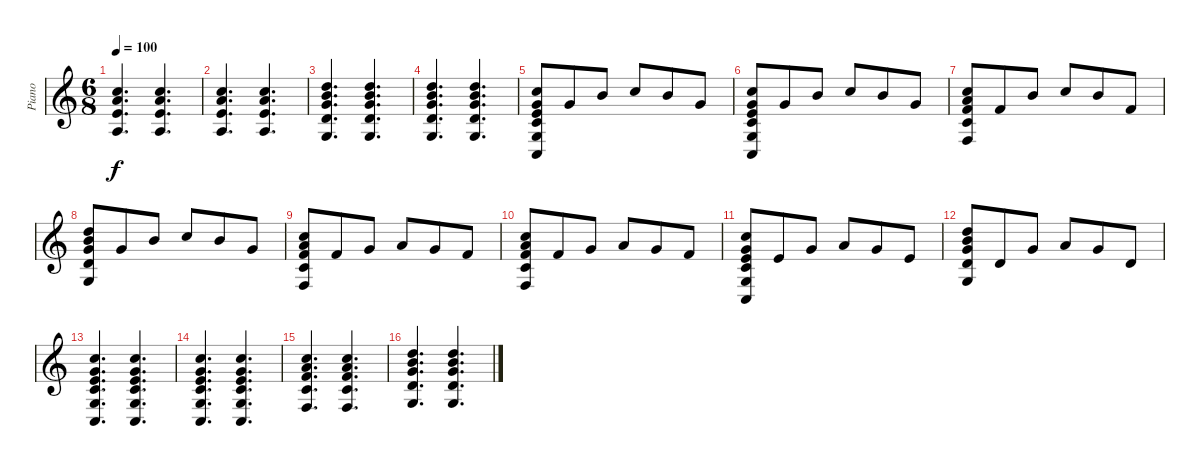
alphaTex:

\track ("Piano" "Piano") {instrument honkytonkpiano}
\staff {score}
\tuning (E4 B3 G3 D3 A2 E2) {hide}
\ts (6 8)
\tempo 100
\clef g2
\ks c
(8.1 10.2 9.3 7.4).4{d dy f} (8.1 10.2 9.3 7.4).4{d} |
(8.1 10.2 9.3 7.4).4{d} (8.1 10.2 9.3 7.4).4{d} |
(10.1 12.2 12.3 12.4 10.5).4{d} (10.1 12.2 12.3 12.4 10.5).4{d} |
(10.1 12.2 12.3 12.4 10.5).4{d} (10.1 12.2 12.3 12.4 10.5).4{d} |
(8.1 8.2 9.3 10.4 10.5 8.6).8 8.2.8 12.2.8 8.1.8 12.2.8 8.2.8 |
(8.1 8.2 9.3 10.4 10.5 8.6).8 8.2.8 12.2.8 8.1.8 12.2.8 8.2.8 |
(8.1 10.2 10.3 10.4 8.5).8 10.3.8 12.2.8 8.1.8 12.2.8 10.3.8 |
(10.1 12.2 12.3 12.4 10.5).8 12.3.8 12.2.8 8.1.8 12.2.8 12.3.8 |
(8.1 10.2 10.3 10.4 8.5).8 10.3.8 12.3.8 10.2.8 12.3.8 10.3.8 |
(8.1 10.2 10.3 10.4 8.5).8 10.3.8 12.3.8 10.2.8 12.3.8 10.3.8 |
(8.1 8.2 9.3 10.4 10.5 8.6).8 9.3.8 12.3.8 10.2.8 12.3.8 9.3.8 |
(10.1 12.2 12.3 12.4 10.5).8 12.4.8 12.3.8 10.2.8 12.3.8 12.4.8 |
(8.1 8.2 9.3 10.4 10.5 8.6).4{d} (8.1 8.2 9.3 10.4 10.5 8.6).4{d} |
(8.1 8.2 9.3 10.4 10.5 8.6).4{d} (8.1 8.2 9.3 10.4 10.5 8.6).4{d} |
(8.1 10.2 10.3 10.4 8.5).4{d} (8.1 10.2 10.3 10.4 8.5).4{d} |
(10.1 12.2 12.3 12.4 10.5).4{d} (10.1 12.2 12.3 12.4 10.5).4{d}
